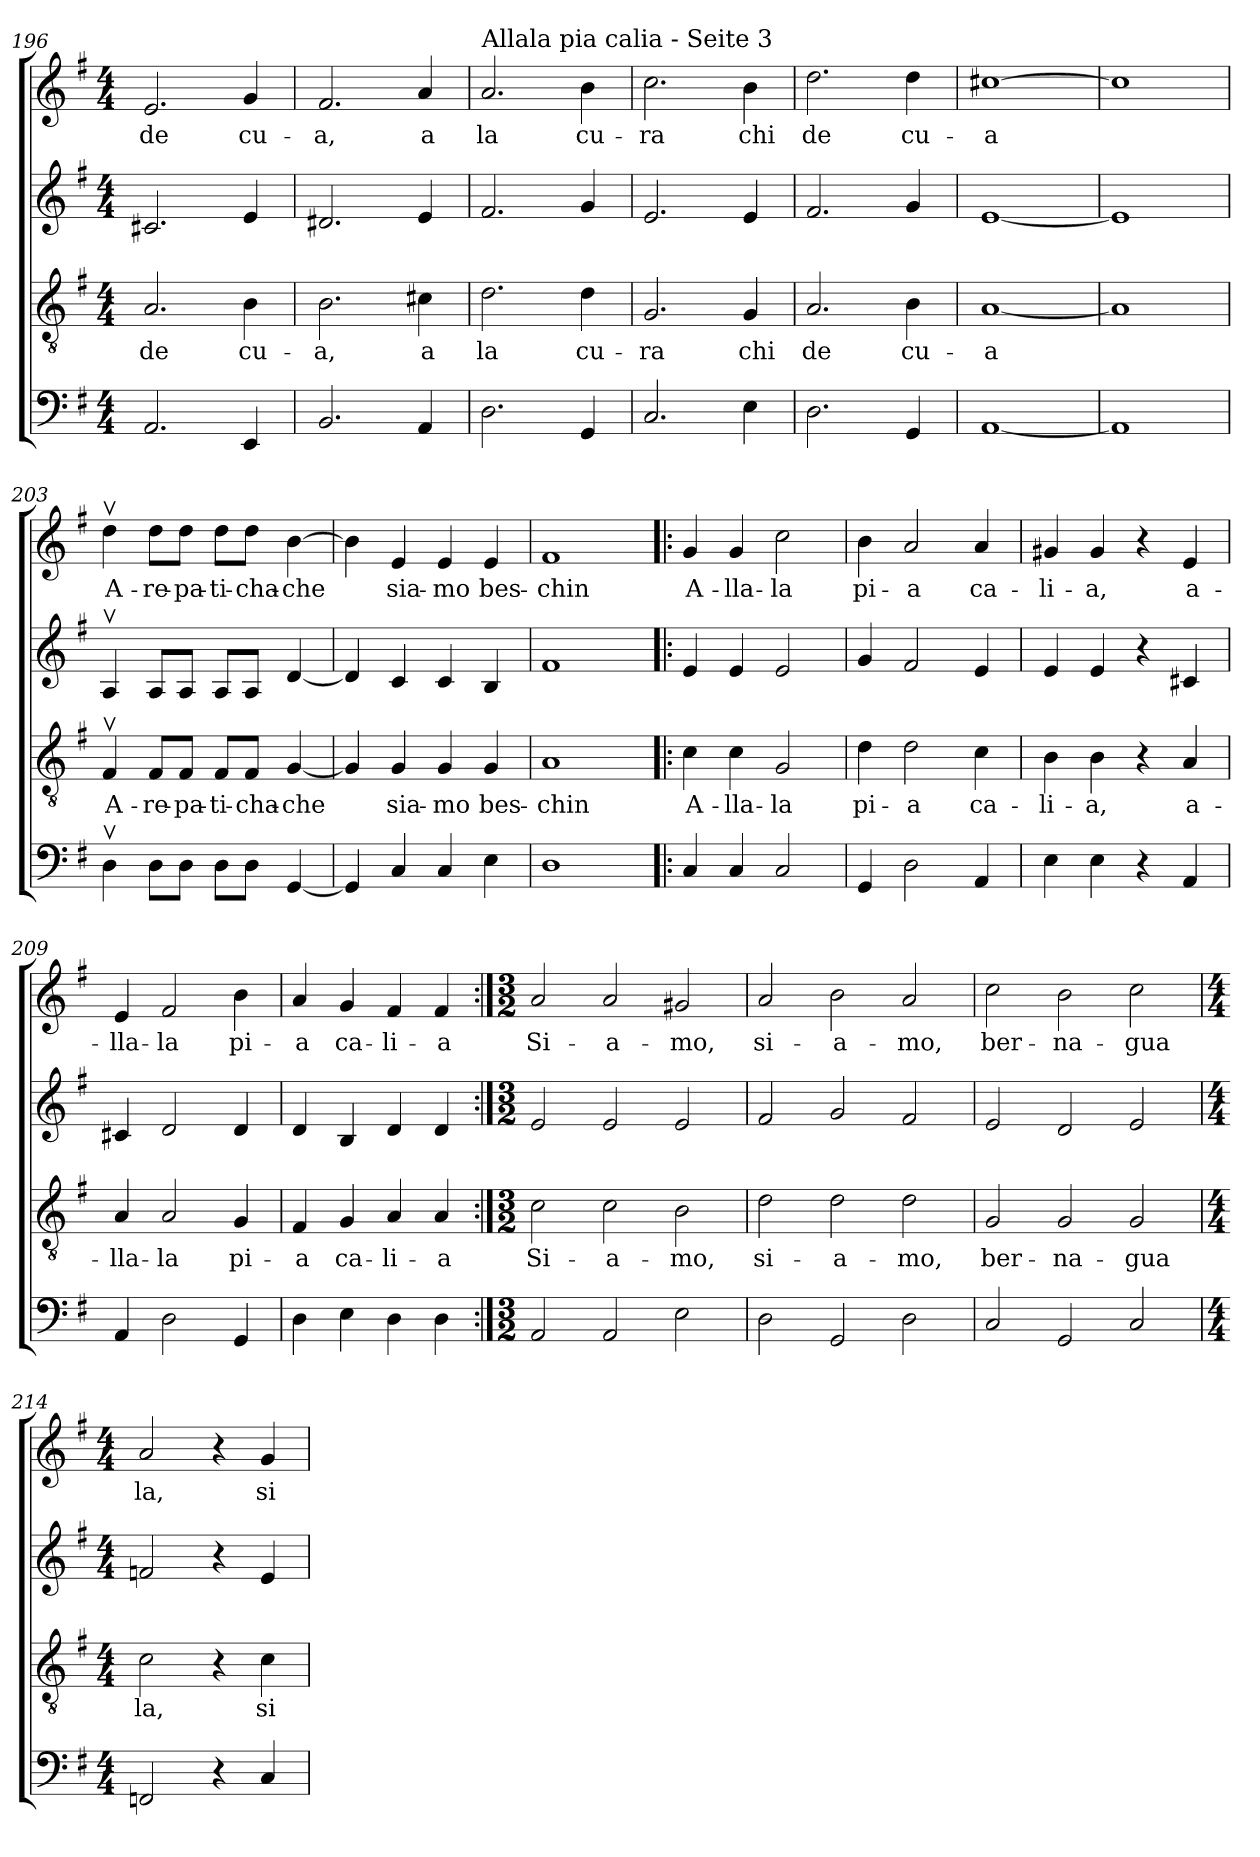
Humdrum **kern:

**kern	**kern	**text	**kern	**kern	**text
*part4	*part3	*part3	*part2	*part1	*part1
*staff4	*staff3	*staff3	*staff2	*staff1	*staff1
*clefF4	*clefGv2	*	*clefG2	*clefG2	*
*k[f#]	*k[f#]	*	*k[f#]	*k[f#]	*
*G:	*G:	*	*G:	*G:	*
*M4/4	*M4/4	*	*M4/4	*M4/4	*
=196	=196	=196	=196	=196	=196
!	!	!LO:LY:b	!	!	!LO:LY:b
2.AA/	2.A/	de	2.c#X/	2.e/	de
!	!	!LO:LY:b	!	!	!LO:LY:b
4EE/	4B\	cu-	4e/	4g/	cu-
=197	=197	=197	=197	=197	=197
!	!	!LO:LY:b	!	!	!LO:LY:b
2.BB/	2.B\	-a,	2.d#X/	2.f#/	-a,
!	!	!LO:LY:b	!	!	!LO:LY:b
4AA/	4c#X\	a	4e/	4a/	a
=198	=198	=198	=198	=198	=198
!	!	!	!	!LO:TX:a:t=Allala pia calia - Seite 3	!
!	!	!LO:LY:b	!	!	!LO:LY:b
2.D\	2.d\	la	2.f#/	2.a/	la
!	!	!LO:LY:b	!	!	!LO:LY:b
4GG/	4d\	cu-	4g/	4b\	cu-
=199	=199	=199	=199	=199	=199
!	!	!LO:LY:b	!	!	!LO:LY:b
2.C/	2.G/	-ra	2.e/	2.cc\	-ra
!	!	!LO:LY:b	!	!	!LO:LY:b
4E\	4G/	chi	4e/	4b\	chi
!!LO:LB:g=z
=200	=200	=200	=200	=200	=200
!	!	!LO:LY:b	!	!	!LO:LY:b
2.D\	2.A/	de	2.f#/	2.dd\	de
!	!	!LO:LY:b	!	!	!LO:LY:b
4GG/	4B\	cu-	4g/	4dd\	cu-
=201	=201	=201	=201	=201	=201
!	!	!LO:LY:b	!	!	!LO:LY:b
[1AA	[1A	-a	[1e	[1cc#X	-a
=202	=202	=202	=202	=202	=202
1AA]	1A]	.	1e]	1cc#]	.
=203	=203	=203	=203	=203	=203
!	!	!LO:LY:b	!	!	!LO:LY:b
4Dv>\	4F#v>/	A-	4Av>/	4ddv>\	A-
!	!	!LO:LY:b	!	!	!LO:LY:b
8D\L	8F#/L	-re-	8A/L	8dd\L	-re-
!	!	!LO:LY:b	!	!	!LO:LY:b
8D\J	8F#/J	-pa-	8A/J	8dd\J	-pa-
!	!	!LO:LY:b	!	!	!LO:LY:b
8D\L	8F#/L	-ti-	8A/L	8dd\L	-ti-
!	!	!LO:LY:b	!	!	!LO:LY:b
8D\J	8F#/J	-cha-	8A/J	8dd\J	-cha-
!	!	!LO:LY:b	!	!	!LO:LY:b
[4GG/	[4G/	-che	[4d/	[4b\	-che
=204	=204	=204	=204	=204	=204
4GG/]	4G/]	.	4d/]	4b\]	.
!	!	!LO:LY:b	!	!	!LO:LY:b
4C/	4G/	sia-	4c/	4e/	sia-
!	!	!LO:LY:b	!	!	!LO:LY:b
4C/	4G/	-mo	4c/	4e/	-mo
!	!	!LO:LY:b	!	!	!LO:LY:b
4E\	4G/	bes-	4B/	4e/	bes-
=205	=205	=205	=205	=205	=205
!	!	!LO:LY:b	!	!	!LO:LY:b
1D	1A	-chin	1f#	1f#	-chin
!!LO:LB:g=z
=206!|:	=206!|:	=206!|:	=206!|:	=206!|:	=206!|:
!	!	!LO:LY:b	!	!	!LO:LY:b
4C/	4c\	A-	4e/	4g/	A-
!	!	!LO:LY:b	!	!	!LO:LY:b
4C/	4c\	-lla-	4e/	4g/	-lla-
!	!	!LO:LY:b	!	!	!LO:LY:b
2C/	2G/	-la	2e/	2cc\	-la
=207	=207	=207	=207	=207	=207
!	!	!LO:LY:b	!	!	!LO:LY:b
4GG/	4d\	pi-	4g/	4b\	pi-
!	!	!LO:LY:b	!	!	!LO:LY:b
2D\	2d\	-a	2f#/	2a/	-a
!	!	!LO:LY:b	!	!	!LO:LY:b
4AA/	4c\	ca-	4e/	4a/	ca-
=208	=208	=208	=208	=208	=208
!	!	!LO:LY:b	!	!	!LO:LY:b
4E\	4B\	-li-	4e/	4g#X/	-li-
!	!	!LO:LY:b	!	!	!LO:LY:b
4E\	4B\	-a,	4e/	4g#/	-a,
4r	4r	.	4r	4r	.
!	!	!LO:LY:b	!	!	!LO:LY:b
4AA/	4A/	a-	4c#X/	4e/	a-
=209	=209	=209	=209	=209	=209
!	!	!LO:LY:b	!	!	!LO:LY:b
4AA/	4A/	-lla-	4c#X/	4e/	-lla-
!	!	!LO:LY:b	!	!	!LO:LY:b
2D\	2A/	-la	2d/	2f#/	-la
!	!	!LO:LY:b	!	!	!LO:LY:b
4GG/	4G/	pi-	4d/	4b\	pi-
=210	=210	=210	=210	=210	=210
!	!	!LO:LY:b	!	!	!LO:LY:b
4D\	4F#/	-a	4d/	4a/	-a
!	!	!LO:LY:b	!	!	!LO:LY:b
4E\	4G/	ca-	4B/	4g/	ca-
!	!	!LO:LY:b	!	!	!LO:LY:b
4D\	4A/	-li-	4d/	4f#/	-li-
!	!	!LO:LY:b	!	!	!LO:LY:b
4D\	4A/	-a	4d/	4f#/	-a
!!LO:LB:g=z
=211:|!	=211:|!	=211:|!	=211:|!	=211:|!	=211:|!
*M3/2	*M3/2	*	*M3/2	*M3/2	*
!	!	!LO:LY:b	!	!	!LO:LY:b
2AA/	2c\	Si-	2e/	2a/	Si-
!	!	!LO:LY:b	!	!	!LO:LY:b
2AA/	2c\	-a-	2e/	2a/	-a-
!	!	!LO:LY:b	!	!	!LO:LY:b
2E\	2B\	-mo,	2e/	2g#X/	-mo,
=212	=212	=212	=212	=212	=212
!	!	!LO:LY:b	!	!	!LO:LY:b
2D\	2d\	si-	2f#/	2a/	si-
!	!	!LO:LY:b	!	!	!LO:LY:b
2GG/	2d\	-a-	2g/	2b\	-a-
!	!	!LO:LY:b	!	!	!LO:LY:b
2D\	2d\	-mo,	2f#/	2a/	-mo,
=213	=213	=213	=213	=213	=213
!	!	!LO:LY:b	!	!	!LO:LY:b
2C/	2G/	ber-	2e/	2cc\	ber-
!	!	!LO:LY:b	!	!	!LO:LY:b
2GG/	2G/	-na-	2d/	2b\	-na-
!	!	!LO:LY:b	!	!	!LO:LY:b
2C/	2G/	-gua	2e/	2cc\	-gua
=214	=214	=214	=214	=214	=214
*M4/4	*M4/4	*	*M4/4	*M4/4	*
!	!	!LO:LY:b	!	!	!LO:LY:b
2FFn/	2c\	la,	2fn/	2a/	la,
4r	4r	.	4r	4r	.
!	!	!LO:LY:b	!	!	!LO:LY:b
4C/	4c\	si-	4e/	4g/	si-
=	=	=	=	=	=
*-	*-	*-	*-	*-	*-
